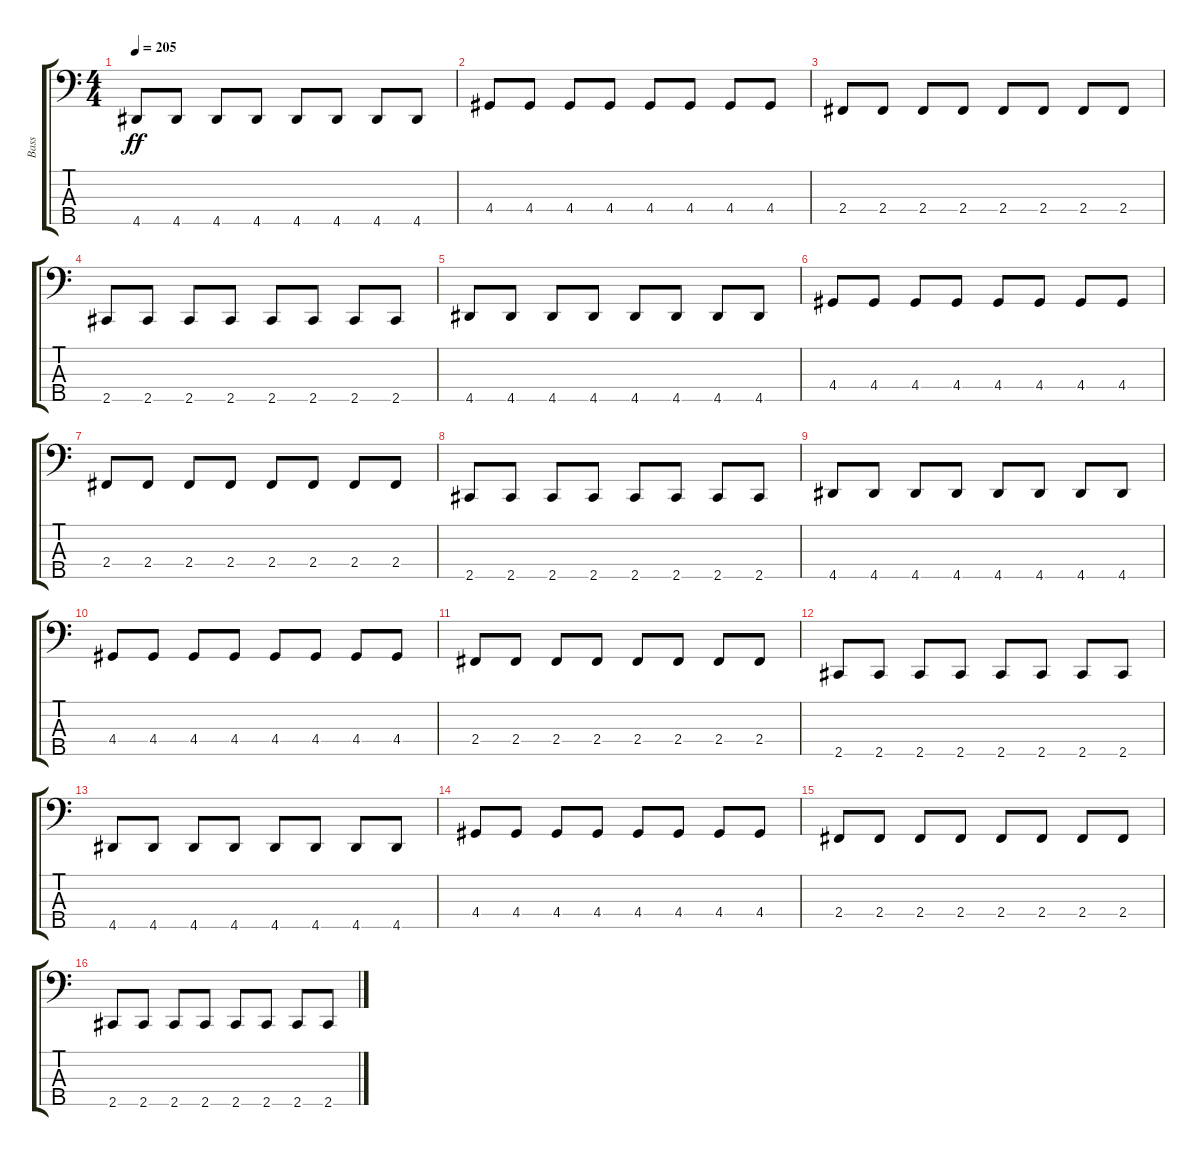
\track ("Bass" "Bass") {instrument electricbassfinger}
\staff {score tabs}
\tuning (G2 D2 A1 E1 B0) {hide}
\ts (4 4)
\tempo 205
\clef f4
\ks c
4.5.8{dy ff} 4.5.8 4.5.8 4.5.8 4.5.8 4.5.8 4.5.8 4.5.8 |
4.4.8 4.4.8 4.4.8 4.4.8 4.4.8 4.4.8 4.4.8 4.4.8 |
2.4.8 2.4.8 2.4.8 2.4.8 2.4.8 2.4.8 2.4.8 2.4.8 |
2.5.8 2.5.8 2.5.8 2.5.8 2.5.8 2.5.8 2.5.8 2.5.8 |
4.5.8 4.5.8 4.5.8 4.5.8 4.5.8 4.5.8 4.5.8 4.5.8 |
4.4.8 4.4.8 4.4.8 4.4.8 4.4.8 4.4.8 4.4.8 4.4.8 |
2.4.8 2.4.8 2.4.8 2.4.8 2.4.8 2.4.8 2.4.8 2.4.8 |
2.5.8 2.5.8 2.5.8 2.5.8 2.5.8 2.5.8 2.5.8 2.5.8 |
4.5.8 4.5.8 4.5.8 4.5.8 4.5.8 4.5.8 4.5.8 4.5.8 |
4.4.8 4.4.8 4.4.8 4.4.8 4.4.8 4.4.8 4.4.8 4.4.8 |
2.4.8 2.4.8 2.4.8 2.4.8 2.4.8 2.4.8 2.4.8 2.4.8 |
2.5.8 2.5.8 2.5.8 2.5.8 2.5.8 2.5.8 2.5.8 2.5.8 |
4.5.8 4.5.8 4.5.8 4.5.8 4.5.8 4.5.8 4.5.8 4.5.8 |
4.4.8 4.4.8 4.4.8 4.4.8 4.4.8 4.4.8 4.4.8 4.4.8 |
2.4.8 2.4.8 2.4.8 2.4.8 2.4.8 2.4.8 2.4.8 2.4.8 |
2.5.8 2.5.8 2.5.8 2.5.8 2.5.8 2.5.8 2.5.8 2.5.8
